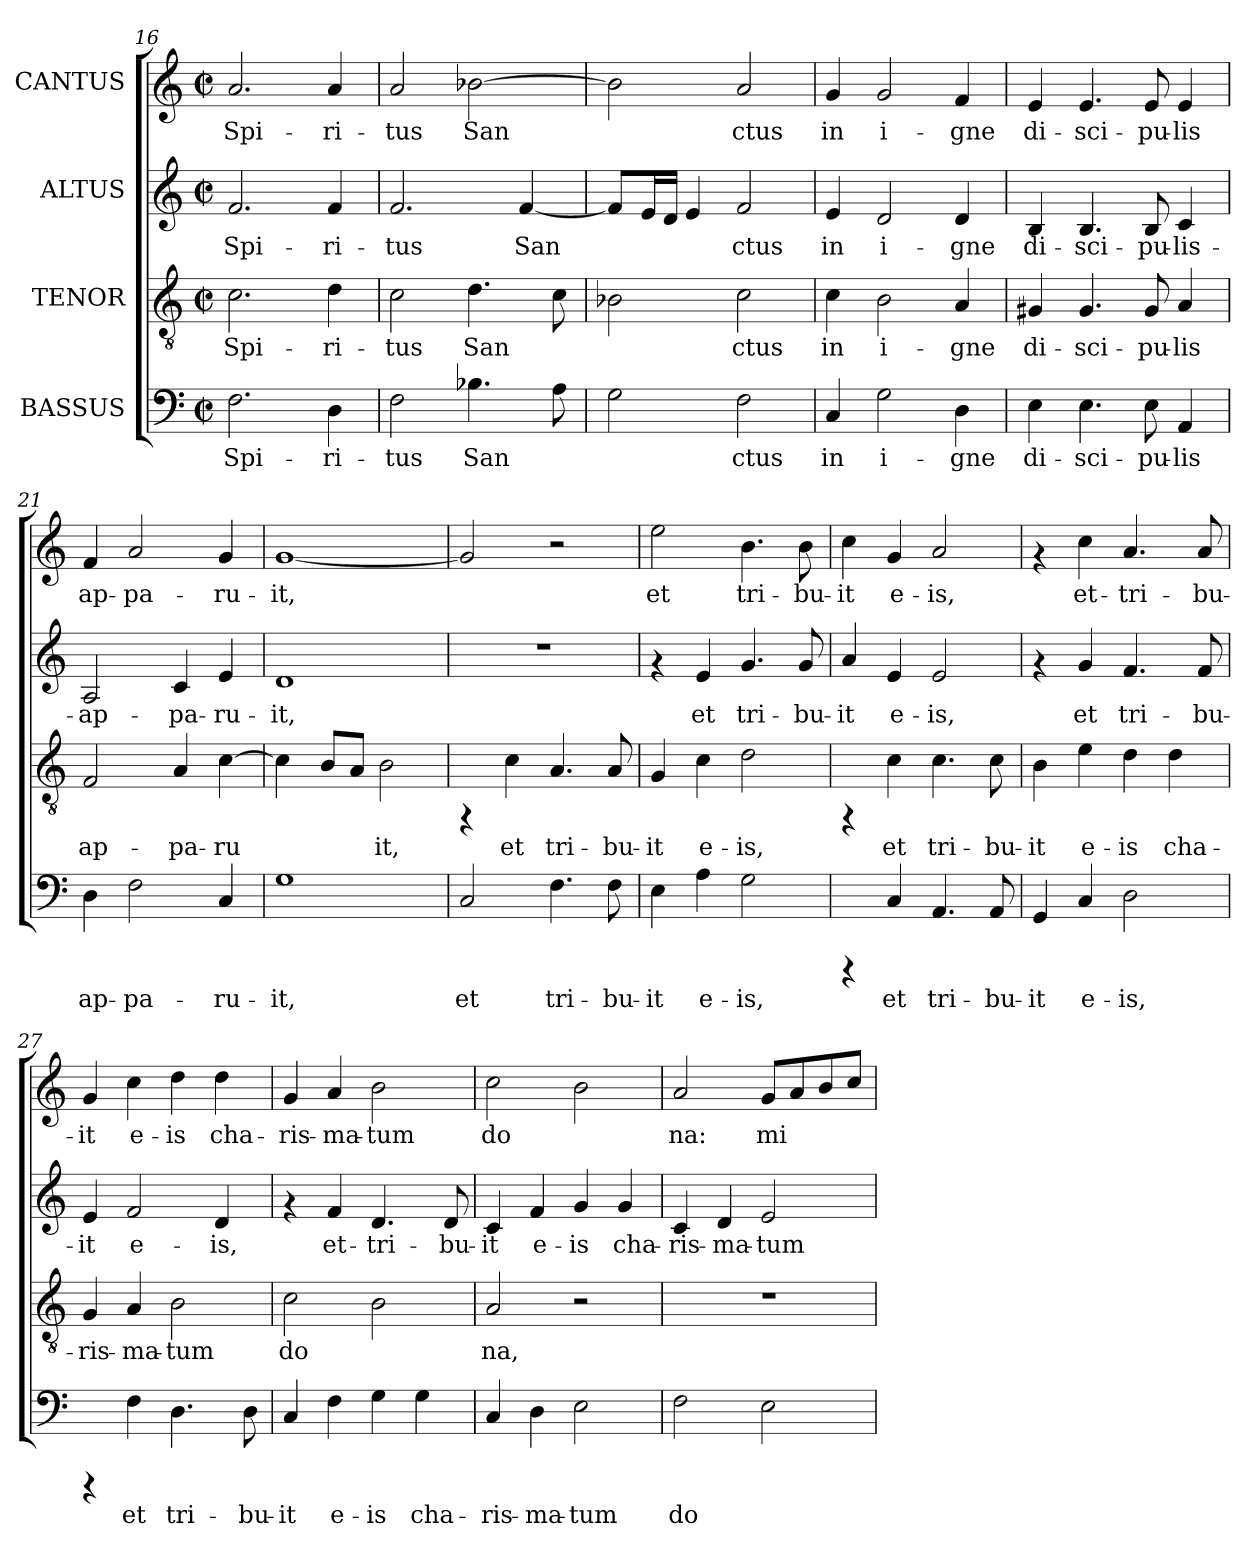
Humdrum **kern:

**kern	**text	**kern	**text	**kern	**text	**kern	**text
*part4	*part4	*part3	*part3	*part2	*part2	*part1	*part1
*staff4	*staff4	*staff3	*staff3	*staff2	*staff2	*staff1	*staff1
*I"BASSUS	*	*I"TENOR	*	*I"ALTUS	*	*I"CANTUS	*
*clefF4	*	*clefGv2	*	*clefG2	*	*clefG2	*
*k[]	*	*k[]	*	*k[]	*	*k[]	*
*C:	*	*C:	*	*C:	*	*C:	*
*M2/2	*	*M2/2	*	*M2/2	*	*M2/2	*
*met(c|)	*	*met(c|)	*	*met(c|)	*	*met(c|)	*
=16	=16	=16	=16	=16	=16	=16	=16
!	!LO:LY:b:cj	!	!LO:LY:b:cj	!	!LO:LY:b:cj	!	!LO:LY:b:cj
2.F\	Spi-	2.c\	Spi-	2.f/	Spi-	2.a/	Spi-
!	!LO:LY:b:cj	!	!LO:LY:b:cj	!	!LO:LY:b:cj	!	!LO:LY:b:cj
4D\	-ri-	4d\	-ri-	4f/	-ri-	4a/	-ri-
=17	=17	=17	=17	=17	=17	=17	=17
!	!LO:LY:b:cj	!	!LO:LY:b:cj	!	!LO:LY:b:cj	!	!LO:LY:b:cj
2F\	-tus	2c\	-tus	2.f/	-tus	2a/	-tus
!	!LO:LY:b:cj	!	!LO:LY:b:cj	!	!	!	!LO:LY:b:cj
4.B-\	San-	4.d\	San-	.	.	[>2b-X\	San-
!	!	!	!	!	!LO:LY:b:cj	!	!
.	.	.	.	[<4f/	San-	.	.
!	!LO:LY:b:cj	!	!LO:LY:b:cj	!	!	!	!
8A\	--	8c\	--	.	.	.	.
=18	=18	=18	=18	=18	=18	=18	=18
!	!LO:LY:b:cj	!	!LO:LY:b:cj	!	!LO:LY:b:cj	!	!LO:LY:b:cj
2G\	--	2B-X\	--	8f/L]	--	2b-\]	--
!	!	!	!	!	!LO:LY:b:cj	!	!
.	.	.	.	16e/	--	.	.
!	!	!	!	!	!LO:LY:b:cj	!	!
.	.	.	.	16d/J	--	.	.
!	!	!	!	!	!LO:LY:b:cj	!	!
.	.	.	.	4e/	--	.	.
!	!LO:LY:b:cj	!	!LO:LY:b:cj	!	!LO:LY:b:cj	!	!LO:LY:b:cj
2F\	-ctus	2c\	-ctus	2f/	-ctus	2a/	-ctus
=19	=19	=19	=19	=19	=19	=19	=19
!	!LO:LY:b:cj	!	!LO:LY:b:cj	!	!LO:LY:b:cj	!	!LO:LY:b:cj
4C/	in	4c\	in	4e/	in	4g/	in
!	!LO:LY:b:cj	!	!LO:LY:b:cj	!	!LO:LY:b:cj	!	!LO:LY:b:cj
2G\	i-	2B\	i-	2d/	i-	2g/	i-
!	!LO:LY:b:cj	!	!LO:LY:b:cj	!	!LO:LY:b:cj	!	!LO:LY:b:cj
4D\	-gne	4A/	-gne	4d/	-gne	4f/	-gne
!!LO:LB:g=z
=20	=20	=20	=20	=20	=20	=20	=20
!	!LO:LY:b:cj	!	!LO:LY:b:cj	!	!LO:LY:b:cj	!	!LO:LY:b:cj
4E\	di-	4G#X/	di-	4B/	di-	4e/	di-
!	!LO:LY:b:cj	!	!LO:LY:b:cj	!	!LO:LY:b:cj	!	!LO:LY:b:cj
4.E\	-sci-	4.G#/	-sci-	4.B/	-sci-	4.e/	-sci-
!	!LO:LY:b:cj	!	!LO:LY:b:cj	!	!LO:LY:b:cj	!	!LO:LY:b:cj
8E\	-pu-	8G#/	-pu-	8B/	-pu-	8e/	-pu-
!	!LO:LY:b:cj	!	!LO:LY:b:cj	!	!LO:LY:b:cj	!	!LO:LY:b:cj
4AA/	-lis	4A/	-lis	4c/	-lis-	4e/	-lis
=21	=21	=21	=21	=21	=21	=21	=21
!	!LO:LY:b:cj	!	!LO:LY:b:cj	!	!LO:LY:b:cj	!	!LO:LY:b:cj
4D\	ap-	2F/	ap-	2A/	-ap-	4f/	ap-
!	!LO:LY:b:cj	!	!	!	!	!	!LO:LY:b:cj
2F\	-pa-	.	.	.	.	2a/	-pa-
!	!	!	!LO:LY:b:cj	!	!LO:LY:b:cj	!	!
.	.	4A/	-pa-	4c/	-pa-	.	.
!	!LO:LY:b:cj	!	!LO:LY:b:cj	!	!LO:LY:b:cj	!	!LO:LY:b:cj
4C/	-ru-	[>4c\	-ru-	4e/	-ru-	4g/	-ru-
=22	=22	=22	=22	=22	=22	=22	=22
!	!LO:LY:b:cj	!	!LO:LY:b:cj	!	!LO:LY:b:cj	!	!LO:LY:b:cj
1G	-it,	4c\]	--	1d	-it,	[<1g	-it,
!	!	!	!LO:LY:b:cj	!	!	!	!
.	.	8B/L	--	.	.	.	.
!	!	!	!LO:LY:b:cj	!	!	!	!
.	.	8A/J	--	.	.	.	.
!	!	!	!LO:LY:b:cj	!	!	!	!
.	.	2B\	-it,	.	.	.	.
=23	=23	=23	=23	=23	=23	=23	=23
!	!LO:LY:b:cj	!	!	!	!	!	!LO:LY:b:cj
2C/	et	4rFF	.	1r	.	2g/]	.
!	!	!	!LO:LY:b:cj	!	!	!	!
.	.	4c\	et	.	.	.	.
!	!LO:LY:b:cj	!	!LO:LY:b:cj	!	!	!	!
4.F\	tri-	4.A/	tri-	.	.	2r	.
!	!LO:LY:b:cj	!	!LO:LY:b:cj	!	!	!	!
8F\	-bu-	8A/	-bu-	.	.	.	.
=24	=24	=24	=24	=24	=24	=24	=24
!	!LO:LY:b:cj	!	!LO:LY:b:cj	!	!	!	!LO:LY:b:cj
4E\	-it	4G/	-it	4rf	.	2ee\	et
!	!LO:LY:b:cj	!	!LO:LY:b:cj	!	!LO:LY:b:cj	!	!
4A\	e-	4c\	e-	4e/	et	.	.
!	!LO:LY:b:cj	!	!LO:LY:b:cj	!	!LO:LY:b:cj	!	!LO:LY:b:cj
2G\	-is,	2d\	-is,	4.g/	tri-	4.b\	tri-
!	!	!	!	!	!LO:LY:b:cj	!	!LO:LY:b:cj
.	.	.	.	8g/	-bu-	8b\	-bu-
=25	=25	=25	=25	=25	=25	=25	=25
!	!	!	!	!	!LO:LY:b:cj	!	!LO:LY:b:cj
4rCCC	.	4rFF	.	4a/	-it	4cc\	-it
!	!LO:LY:b:cj	!	!LO:LY:b:cj	!	!LO:LY:b:cj	!	!LO:LY:b:cj
4C/	et	4c\	et	4e/	e-	4g/	e-
!	!LO:LY:b:cj	!	!LO:LY:b:cj	!	!LO:LY:b:cj	!	!LO:LY:b:cj
4.AA/	tri-	4.c\	tri-	2e/	-is,	2a/	-is,
!	!LO:LY:b:cj	!	!LO:LY:b:cj	!	!	!	!
8AA/	-bu-	8c\	-bu-	.	.	.	.
=26	=26	=26	=26	=26	=26	=26	=26
!	!LO:LY:b:cj	!	!LO:LY:b:cj	!	!	!	!
4GG/	-it	4B\	-it	4rf	.	4rf	.
!	!LO:LY:b:cj	!	!LO:LY:b:cj	!	!LO:LY:b:cj	!	!LO:LY:b:cj
4C/	e-	4e\	e-	4g/	et	4cc\	et-
!	!LO:LY:b:cj	!	!LO:LY:b:cj	!	!LO:LY:b:cj	!	!LO:LY:b:cj
2D\	-is,	4d\	-is	4.f/	tri-	4.a/	-tri-
!	!	!	!LO:LY:b:cj	!	!	!	!
.	.	4d\	cha-	.	.	.	.
!	!	!	!	!	!LO:LY:b:cj	!	!LO:LY:b:cj
.	.	.	.	8f/	-bu-	8a/	-bu-
!!LO:PB:g=z
=27	=27	=27	=27	=27	=27	=27	=27
!	!	!	!LO:LY:b:cj	!	!LO:LY:b:cj	!	!LO:LY:b:cj
4rCCC	.	4G/	-ris-	4e/	-it	4g/	-it
!	!LO:LY:b:cj	!	!LO:LY:b:cj	!	!LO:LY:b:cj	!	!LO:LY:b:cj
4F\	et	4A/	-ma-	2f/	e-	4cc\	e-
!	!LO:LY:b:cj	!	!LO:LY:b:cj	!	!	!	!LO:LY:b:cj
4.D\	tri-	2B\	-tum	.	.	4dd\	-is
!	!	!	!	!	!LO:LY:b:cj	!	!LO:LY:b:cj
.	.	.	.	4d/	-is,	4dd\	cha-
!	!LO:LY:b:cj	!	!	!	!	!	!
8D\	-bu-	.	.	.	.	.	.
=28	=28	=28	=28	=28	=28	=28	=28
!	!LO:LY:b:cj	!	!LO:LY:b:cj	!	!	!	!LO:LY:b:cj
4C/	-it	2c\	do-	4rf	.	4g/	-ris-
!	!LO:LY:b:cj	!	!	!	!LO:LY:b:cj	!	!LO:LY:b:cj
4F\	e-	.	.	4f/	et-	4a/	-ma-
!	!LO:LY:b:cj	!	!LO:LY:b:cj	!	!LO:LY:b:cj	!	!LO:LY:b:cj
4G\	-is	2B\	--	4.d/	-tri-	2b\	-tum
!	!LO:LY:b:cj	!	!	!	!	!	!
4G\	cha-	.	.	.	.	.	.
!	!	!	!	!	!LO:LY:b:cj	!	!
.	.	.	.	8d/	-bu-	.	.
=29	=29	=29	=29	=29	=29	=29	=29
!	!LO:LY:b:cj	!	!LO:LY:b:cj	!	!LO:LY:b:cj	!	!LO:LY:b:cj
4C/	-ris-	2A/	-na,	4c/	-it	2cc\	do-
!	!LO:LY:b:cj	!	!	!	!LO:LY:b:cj	!	!
4D\	-ma-	.	.	4f/	e-	.	.
!	!LO:LY:b:cj	!	!	!	!LO:LY:b:cj	!	!LO:LY:b:cj
2E\	-tum	2r	.	4g/	-is	2b\	--
!	!	!	!	!	!LO:LY:b:cj	!	!
.	.	.	.	4g/	cha-	.	.
=30	=30	=30	=30	=30	=30	=30	=30
!	!LO:LY:b:cj	!	!	!	!LO:LY:b:cj	!	!LO:LY:b:cj
2F\	do-	1r	.	4c/	-ris-	2a/	-na:
!	!	!	!	!	!LO:LY:b:cj	!	!
.	.	.	.	4d/	-ma-	.	.
!	!LO:LY:b:cj	!	!	!	!LO:LY:b:cj	!	!LO:LY:b:cj
2E\	--	.	.	2e/	-tum	8g/L	mi-
!	!	!	!	!	!	!	!LO:LY:b:cj
.	.	.	.	.	.	8a/	--
!	!	!	!	!	!	!	!LO:LY:b:cj
.	.	.	.	.	.	8b/	--
!	!	!	!	!	!	!	!LO:LY:b:cj
.	.	.	.	.	.	8cc/J	--
=	=	=	=	=	=	=	=
*-	*-	*-	*-	*-	*-	*-	*-
